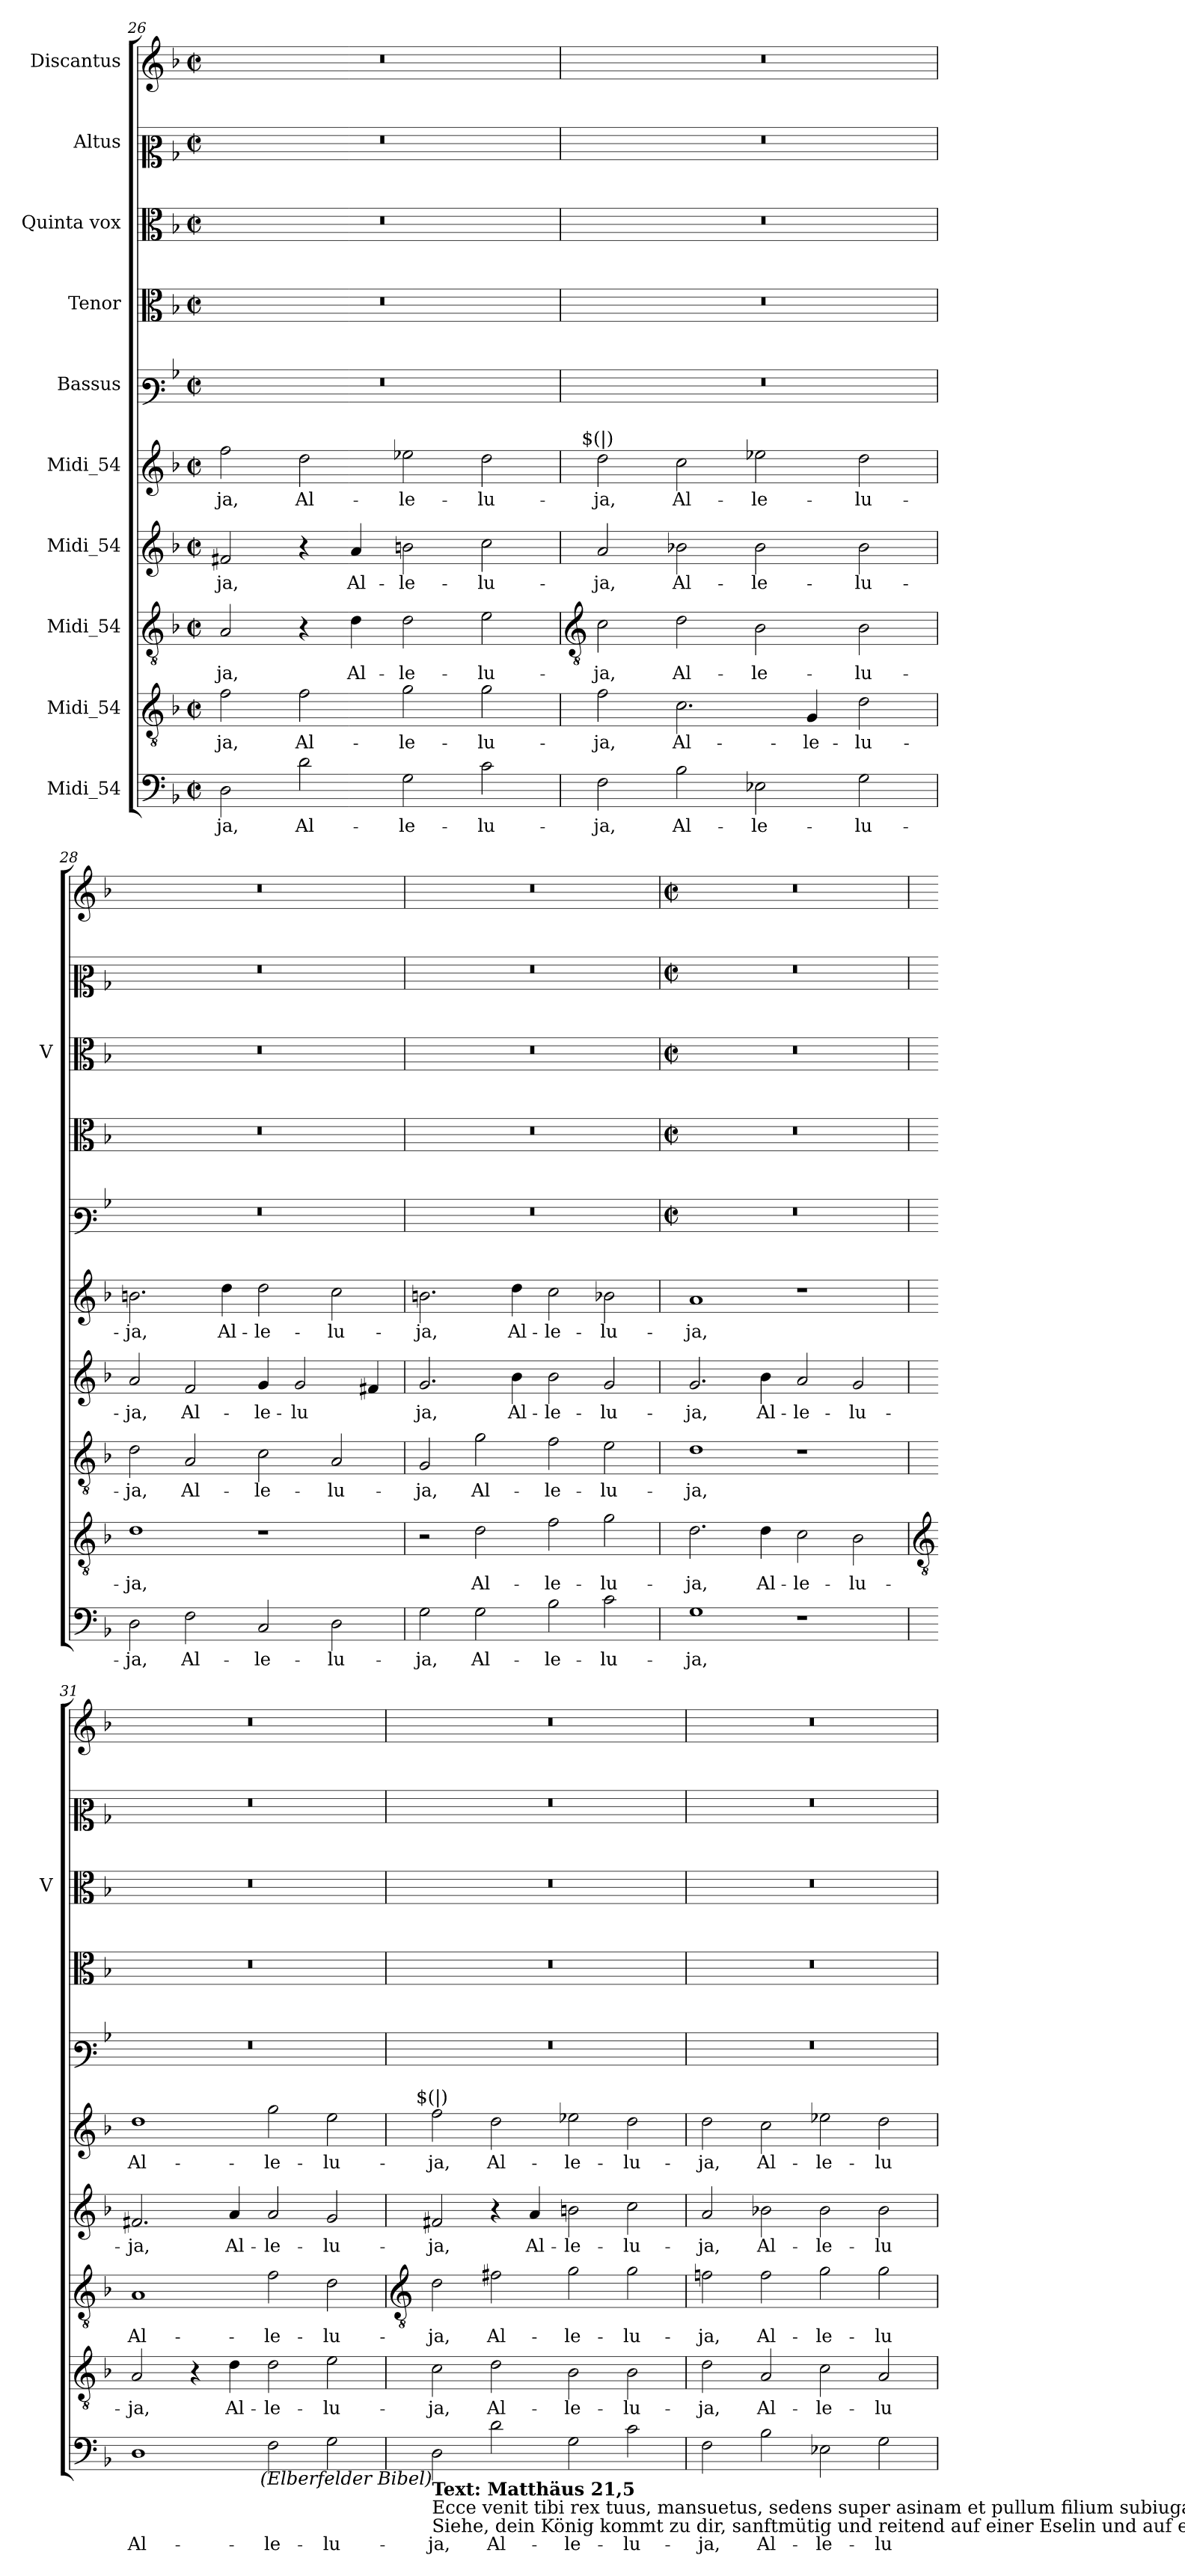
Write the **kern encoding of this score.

**kern	**text	**kern	**text	**kern	**text	**kern	**text	**kern	**text	**kern	**kern	**kern	**kern	**kern
*part10	*part10	*part9	*part9	*part8	*part8	*part7	*part7	*part6	*part6	*part5	*part4	*part3	*part2	*part1
*staff10	*staff10	*staff9	*staff9	*staff8	*staff8	*staff7	*staff7	*staff6	*staff6	*staff5	*staff4	*staff3	*staff2	*staff1
*I"Midi_54	*	*I"Midi_54	*	*I"Midi_54	*	*I"Midi_54	*	*I"Midi_54	*	*I"Bassus	*I"Tenor	*I"Quinta vox	*I"Altus	*I"Discantus
*	*	*	*	*	*	*	*	*	*	*	*	*I'V	*	*
!!LO:LB:g=z
*clefF4	*	*clefGv2	*	*clefGv2	*	*clefG2	*	*clefG2	*	*clefF3	*clefC3	*clefC3	*clefC2	*clefG2
*k[b-]	*	*k[b-]	*	*k[b-]	*	*k[b-]	*	*k[b-]	*	*k[b-]	*k[b-]	*k[b-]	*k[b-]	*k[b-]
*F:	*	*F:	*	*F:	*	*F:	*	*F:	*	*F:	*F:	*F:	*F:	*F:
*M4/2	*	*M4/2	*	*M4/2	*	*M4/2	*	*M4/2	*	*M4/2	*M4/2	*M4/2	*M4/2	*M4/2
*met(c|)	*	*met(c|)	*	*met(c|)	*	*met(c|)	*	*met(c|)	*	*met(c|)	*met(c|)	*met(c|)	*met(c|)	*met(c|)
=26	=26	=26	=26	=26	=26	=26	=26	=26	=26	=26	=26	=26	=26	=26
!	!LO:LY:b	!	!LO:LY:b	!	!LO:LY:b	!	!LO:LY:b	!	!LO:LY:b	!	!	!	!	!
2D	-ja,	2f	-ja,	2A	-ja,	2f#X	-ja,	2ff	-ja,	0r	0r	0r	0r	0r
!	!LO:LY:b	!	!LO:LY:b	!	!	!	!	!	!LO:LY:b	!	!	!	!	!
2d	Al-	2f	Al-	4r	.	4r	.	2dd	Al-	.	.	.	.	.
!	!	!	!	!	!LO:LY:b	!	!LO:LY:b	!	!	!	!	!	!	!
.	.	.	.	4d	Al-	4a	Al-	.	.	.	.	.	.	.
!	!LO:LY:b	!	!LO:LY:b	!	!LO:LY:b	!	!LO:LY:b	!	!LO:LY:b	!	!	!	!	!
2G	-le-	2g	-le-	2d	-le-	2bn	-le-	2ee-X	-le-	.	.	.	.	.
!	!LO:LY:b	!	!LO:LY:b	!	!LO:LY:b	!	!LO:LY:b	!	!LO:LY:b	!	!	!	!	!
2c	-lu-	2g	-lu-	2e	-lu-	2cc	-lu-	2dd	-lu-	.	.	.	.	.
!!LO:LB:g=z
=27	=27	=27	=27	=27	=27	=27	=27	=27	=27	=27	=27	=27	=27	=27
*	*	*	*	*clefGv2	*	*	*	*	*	*	*	*	*	*
!	!	!	!	!	!	!	!	!LO:TX:a:cj:t=$(|)	!	!	!	!	!	!
!	!LO:LY:b	!	!LO:LY:b	!	!LO:LY:b	!	!LO:LY:b	!	!LO:LY:b	!	!	!	!	!
2F	-ja,	2f	-ja,	2c	-ja,	2a	-ja,	2dd	-ja,	0r	0r	0r	0r	0r
!	!LO:LY:b	!	!LO:LY:b	!	!LO:LY:b	!	!LO:LY:b	!	!LO:LY:b	!	!	!	!	!
2B-	Al-	2.c	Al-	2d	Al-	2b-X	Al-	2cc	Al-	.	.	.	.	.
!	!LO:LY:b	!	!	!	!LO:LY:b	!	!LO:LY:b	!	!LO:LY:b	!	!	!	!	!
2E-X	-le-	.	.	2B-	-le-	2b-	-le-	2ee-X	-le-	.	.	.	.	.
!	!	!	!LO:LY:b	!	!	!	!	!	!	!	!	!	!	!
.	.	4G	-le-	.	.	.	.	.	.	.	.	.	.	.
!	!LO:LY:b	!	!LO:LY:b	!	!LO:LY:b	!	!LO:LY:b	!	!LO:LY:b	!	!	!	!	!
2G	-lu-	2d	-lu-	2B-	-lu-	2b-	-lu-	2dd	-lu-	.	.	.	.	.
=28	=28	=28	=28	=28	=28	=28	=28	=28	=28	=28	=28	=28	=28	=28
!	!LO:LY:b	!	!LO:LY:b	!	!LO:LY:b	!	!LO:LY:b	!	!LO:LY:b	!	!	!	!	!
2D	-ja,	1d	-ja,	2d	-ja,	2a	-ja,	2.bn	-ja,	0r	0r	0r	0r	0r
!	!LO:LY:b	!	!	!	!LO:LY:b	!	!LO:LY:b	!	!	!	!	!	!	!
2F	Al-	.	.	2A	Al-	2f	Al-	.	.	.	.	.	.	.
!	!	!	!	!	!	!	!	!	!LO:LY:b	!	!	!	!	!
.	.	.	.	.	.	.	.	4dd	Al-	.	.	.	.	.
!	!LO:LY:b	!	!	!	!LO:LY:b	!	!LO:LY:b	!	!LO:LY:b	!	!	!	!	!
2C	-le-	1r	.	2c	-le-	4g	-le-	2dd	-le-	.	.	.	.	.
!	!	!	!	!	!	!	!LO:LY:b	!	!	!	!	!	!	!
.	.	.	.	.	.	2g	-lu	.	.	.	.	.	.	.
!	!LO:LY:b	!	!	!	!LO:LY:b	!	!	!	!LO:LY:b	!	!	!	!	!
2D	-lu-	.	.	2A	-lu-	.	.	2cc	-lu-	.	.	.	.	.
!	!	!	!	!	!	!	!LO:LY:b	!	!	!	!	!	!	!
.	.	.	.	.	.	4f#X	-	.	.	.	.	.	.	.
=29	=29	=29	=29	=29	=29	=29	=29	=29	=29	=29	=29	=29	=29	=29
!	!LO:LY:b	!	!	!	!LO:LY:b	!	!LO:LY:b	!	!LO:LY:b	!	!	!	!	!
2G	-ja,	2r	.	2G	-ja,	2.g	ja,	2.bn	-ja,	0r	0r	0r	0r	0r
!	!LO:LY:b	!	!LO:LY:b	!	!LO:LY:b	!	!	!	!	!	!	!	!	!
2G	Al-	2d	Al-	2g	Al-	.	.	.	.	.	.	.	.	.
!	!	!	!	!	!	!	!LO:LY:b	!	!LO:LY:b	!	!	!	!	!
.	.	.	.	.	.	4b-	Al-	4dd	Al-	.	.	.	.	.
!	!LO:LY:b	!	!LO:LY:b	!	!LO:LY:b	!	!LO:LY:b	!	!LO:LY:b	!	!	!	!	!
2B-	-le-	2f	-le-	2f	-le-	2b-	-le-	2cc	-le-	.	.	.	.	.
!	!LO:LY:b	!	!LO:LY:b	!	!LO:LY:b	!	!LO:LY:b	!	!LO:LY:b	!	!	!	!	!
2c	-lu-	2g	-lu-	2e	-lu-	2g	-lu-	2b-X	-lu-	.	.	.	.	.
!!LO:LB:g=z
=30	=30	=30	=30	=30	=30	=30	=30	=30	=30	=30	=30	=30	=30	=30
*	*	*	*	*	*	*	*	*	*	*M4/2	*M4/2	*M4/2	*M4/2	*M4/2
*	*	*	*	*	*	*	*	*	*	*met(c|)	*met(c|)	*met(c|)	*met(c|)	*met(c|)
!	!LO:LY:b	!	!LO:LY:b	!	!LO:LY:b	!	!LO:LY:b	!	!LO:LY:b	!	!	!	!	!
1G	-ja,	2.d	-ja,	1d	-ja,	2.g	-ja,	1a	-ja,	0r	0r	0r	0r	0r
!	!	!	!LO:LY:b	!	!	!	!LO:LY:b	!	!	!	!	!	!	!
.	.	4d	Al-	.	.	4b-	Al-	.	.	.	.	.	.	.
!	!	!	!LO:LY:b	!	!	!	!LO:LY:b	!	!	!	!	!	!	!
1r	.	2c	-le-	1r	.	2a	-le-	1r	.	.	.	.	.	.
!	!	!	!LO:LY:b	!	!	!	!LO:LY:b	!	!	!	!	!	!	!
.	.	2B-	-lu-	.	.	2g	-lu-	.	.	.	.	.	.	.
!!LO:LB:g=z
=31	=31	=31	=31	=31	=31	=31	=31	=31	=31	=31	=31	=31	=31	=31
*	*	*clefGv2	*	*	*	*	*	*	*	*	*	*	*	*
!	!LO:LY:b	!	!LO:LY:b	!	!LO:LY:b	!	!LO:LY:b	!	!LO:LY:b	!	!	!	!	!
1D	Al-	2A	-ja,	1A	Al-	2.f#X	-ja,	1dd	Al-	0r	0r	0r	0r	0r
.	.	4r	.	.	.	.	.	.	.	.	.	.	.	.
!	!	!	!LO:LY:b	!	!	!	!LO:LY:b	!	!	!	!	!	!	!
.	.	4d	Al-	.	.	4a	Al-	.	.	.	.	.	.	.
!	!LO:LY:b	!	!LO:LY:b	!	!LO:LY:b	!	!LO:LY:b	!	!LO:LY:b	!	!	!	!	!
2F	-le-	2d	-le-	2f	-le-	2a	-le-	2gg	-le-	.	.	.	.	.
!	!LO:LY:b	!	!LO:LY:b	!	!LO:LY:b	!	!LO:LY:b	!	!LO:LY:b	!	!	!	!	!
2G	-lu-	2e	-lu-	2d	-lu-	2g	-lu-	2ee	-lu-	.	.	.	.	.
!!LO:LB:g=z
=32	=32	=32	=32	=32	=32	=32	=32	=32	=32	=32	=32	=32	=32	=32
*	*	*	*	*clefGv2	*	*	*	*	*	*	*	*	*	*
!	!	!	!	!	!	!	!	!LO:TX:a:cj:t=$(|)	!	!	!	!	!	!
!LO:TX:b:B:t=Text&colon; Matthäus 21,5	!	!	!	!	!	!	!	!	!	!	!	!	!	!
!LO:TX:b:t=Ecce venit tibi rex tuus, mansuetus, sedens super asinam et pullum filium subiugalis Alleluja.	!	!	!	!	!	!	!	!	!	!	!	!	!	!
!LO:TX:b:t=Siehe, dein König kommt zu dir, sanftmütig und reitend auf einer Eselin und auf einem Füllen, des Lasttiers Jungen.	!	!	!	!	!	!	!	!	!	!	!	!	!	!
!LO:TX:b:i:rj:t=(Elberfelder Bibel)	!	!	!	!	!	!	!	!	!	!	!	!	!	!
!	!LO:LY:b	!	!LO:LY:b	!	!LO:LY:b	!	!LO:LY:b	!	!LO:LY:b	!	!	!	!	!
2D	-ja,	2c	-ja,	2d	-ja,	2f#X	-ja,	2ff	-ja,	0r	0r	0r	0r	0r
!	!LO:LY:b	!	!LO:LY:b	!	!LO:LY:b	!	!	!	!LO:LY:b	!	!	!	!	!
2d	Al-	2d	Al-	2f#X	Al-	4r	.	2dd	Al-	.	.	.	.	.
!	!	!	!	!	!	!	!LO:LY:b	!	!	!	!	!	!	!
.	.	.	.	.	.	4a	Al-	.	.	.	.	.	.	.
!	!LO:LY:b	!	!LO:LY:b	!	!LO:LY:b	!	!LO:LY:b	!	!LO:LY:b	!	!	!	!	!
2G	-le-	2B-	-le-	2g	-le-	2bn	-le-	2ee-X	-le-	.	.	.	.	.
!	!LO:LY:b	!	!LO:LY:b	!	!LO:LY:b	!	!LO:LY:b	!	!LO:LY:b	!	!	!	!	!
2c	-lu-	2B-	-lu-	2g	-lu-	2cc	-lu-	2dd	-lu-	.	.	.	.	.
=33	=33	=33	=33	=33	=33	=33	=33	=33	=33	=33	=33	=33	=33	=33
!	!LO:LY:b	!	!LO:LY:b	!	!LO:LY:b	!	!LO:LY:b	!	!LO:LY:b	!	!	!	!	!
2F	-ja,	2d	-ja,	2fn	-ja,	2a	-ja,	2dd	-ja,	0r	0r	0r	0r	0r
!	!LO:LY:b	!	!LO:LY:b	!	!LO:LY:b	!	!LO:LY:b	!	!LO:LY:b	!	!	!	!	!
2B-	Al-	2A	Al-	2f	Al-	2b-X	Al-	2cc	Al-	.	.	.	.	.
!	!LO:LY:b	!	!LO:LY:b	!	!LO:LY:b	!	!LO:LY:b	!	!LO:LY:b	!	!	!	!	!
2E-X	-le-	2c	-le-	2g	-le-	2b-	-le-	2ee-X	-le-	.	.	.	.	.
!	!LO:LY:b	!	!LO:LY:b	!	!LO:LY:b	!	!LO:LY:b	!	!LO:LY:b	!	!	!	!	!
2G	-lu-	2A	-lu-	2g	-lu-	2b-	-lu-	2dd	-lu-	.	.	.	.	.
=	=	=	=	=	=	=	=	=	=	=	=	=	=	=
*-	*-	*-	*-	*-	*-	*-	*-	*-	*-	*-	*-	*-	*-	*-
